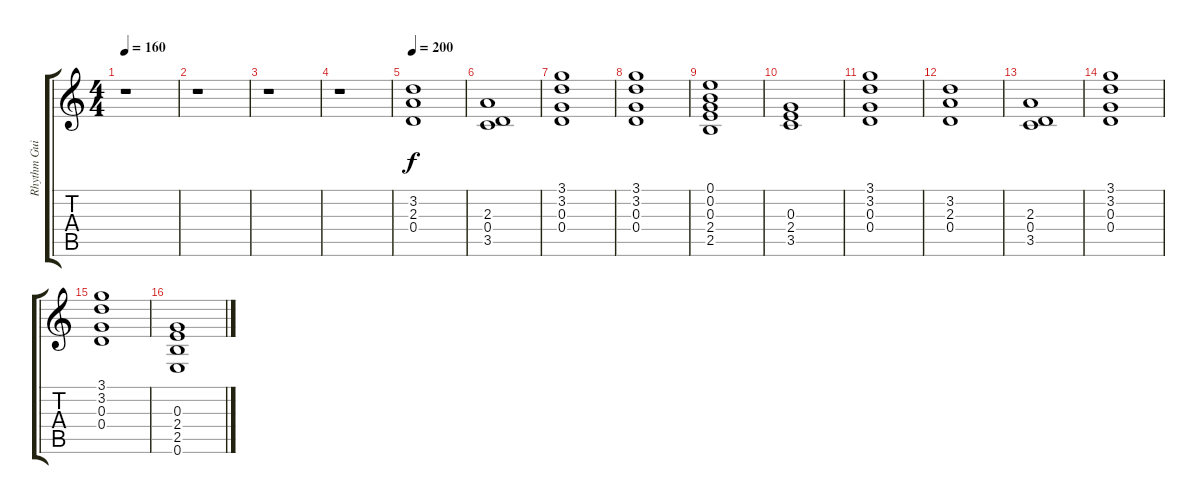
\track ("Rhythm Guitar" "Rhythm Gui") {instrument distortionguitar}
\staff {score tabs}
\tuning (E4 B3 G3 D3 A2 E2) {hide}
\ts (4 4)
\tempo 160
\clef g2
\ks c
r.1{dy f} |
r.1 |
r.1 |
r.1 |
\tempo 200
(3.2 2.3 0.4).1 |
(2.3 0.4 3.5).1 |
(3.1 3.2 0.3 0.4).1 |
(3.1 3.2 0.3 0.4).1 |
(0.1 0.2 0.3 2.4 2.5).1 |
(0.3 2.4 3.5).1 |
(3.1 3.2 0.3 0.4).1 |
(3.2 2.3 0.4).1 |
(2.3 0.4 3.5).1 |
(3.1 3.2 0.3 0.4).1 |
(3.1 3.2 0.3 0.4).1 |
(0.3 2.4 2.5 0.6).1
